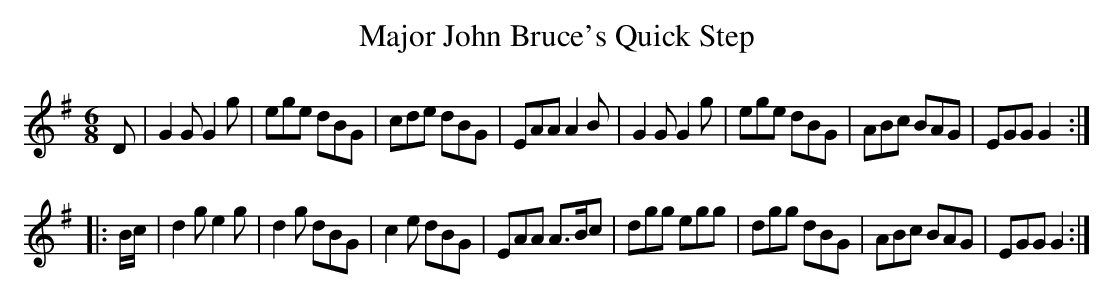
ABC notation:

X:1
T:Major John Bruce's Quick Step
M:6/8
K:G
D|\
G2G G2g| ege dBG| cde dBG| EAA A2B|\
G2G G2g| ege dBG| ABc BAG| EGG G2:|
|:B/c/|\
d2g e2g| d2g dBG| c2e dBG| EAA A>Bc|\
dgg egg| dgg dBG| ABc BAG| EGG G2:|
